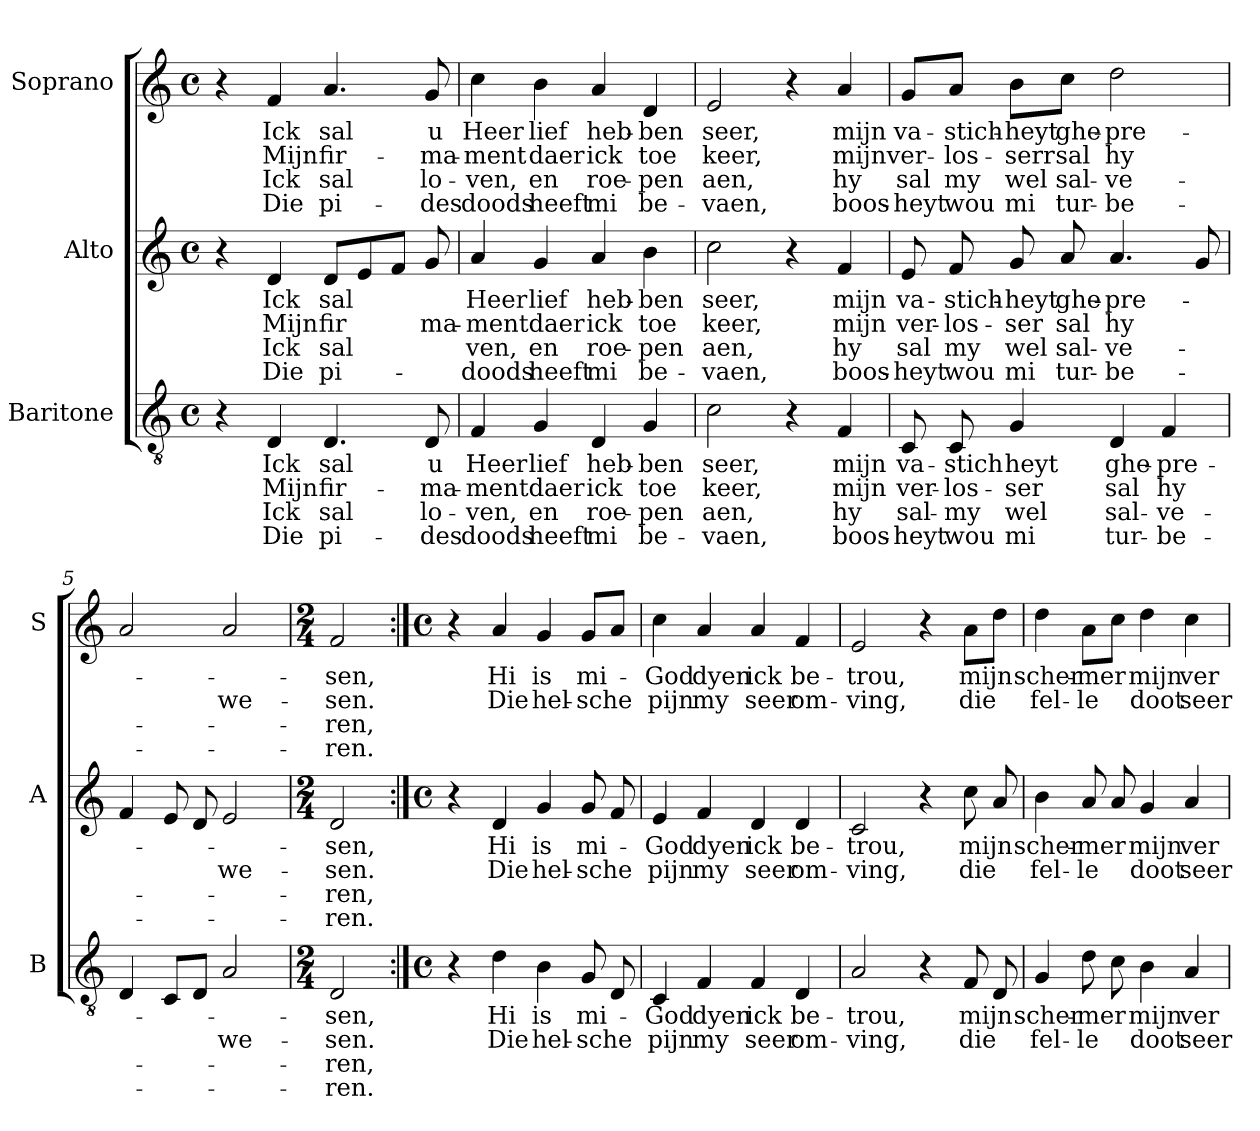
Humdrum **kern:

**kern	**text	**text	**text	**text	**kern	**text	**text	**text	**text	**kern	**text	**text	**text	**text
*part3	*part3	*part3	*part3	*part3	*part2	*part2	*part2	*part2	*part2	*part1	*part1	*part1	*part1	*part1
*staff3	*staff3	*staff3	*staff3	*staff3	*staff2	*staff2	*staff2	*staff2	*staff2	*staff1	*staff1	*staff1	*staff1	*staff1
*I"Baritone	*	*	*	*	*I"Alto	*	*	*	*	*I"Soprano	*	*	*	*
*I'B	*	*	*	*	*I'A	*	*	*	*	*I'S	*	*	*	*
*clefGv2	*	*	*	*	*clefG2	*	*	*	*	*clefG2	*	*	*	*
*k[]	*	*	*	*	*k[]	*	*	*	*	*k[]	*	*	*	*
*C:	*	*	*	*	*C:	*	*	*	*	*C:	*	*	*	*
*M4/4	*	*	*	*	*M4/4	*	*	*	*	*M4/4	*	*	*	*
*met(c)	*	*	*	*	*met(c)	*	*	*	*	*met(c)	*	*	*	*
=1	=1	=1	=1	=1	=1	=1	=1	=1	=1	=1	=1	=1	=1	=1
!	!LO:LY:b	!	!LO:LY:b	!	!	!LO:LY:b	!	!LO:LY:b	!	!	!LO:LY:b	!	!LO:LY:b	!
4r	1)	.	2)	.	4r	1)	.	2)	.	4r	1)	.	2)	.
!	!LO:LY:b	!LO:LY:b	!LO:LY:b	!LO:LY:b	!	!LO:LY:b	!LO:LY:b	!LO:LY:b	!LO:LY:b	!	!LO:LY:b	!LO:LY:b	!LO:LY:b	!LO:LY:b
4D/	Ick	Mijn	Ick	Die	4d/	Ick	Mijn	Ick	Die	4f/	Ick	Mijn	Ick	Die
!	!LO:LY:b	!LO:LY:b	!LO:LY:b	!LO:LY:b	!	!LO:LY:b	!LO:LY:b	!LO:LY:b	!LO:LY:b	!	!LO:LY:b	!LO:LY:b	!LO:LY:b	!LO:LY:b
4.D/	sal	fir-	sal	pi-	8d/L	sal	fir	sal	pi-	4.a/	sal	fir-	sal	pi-
.	.	.	.	.	8e/	.	.	.	.	.	.	.	.	.
.	.	.	.	.	8f/J	.	.	.	.	.	.	.	.	.
!	!LO:LY:b	!LO:LY:b	!LO:LY:b	!LO:LY:b	!	!	!LO:LY:b	!	!	!	!LO:LY:b	!LO:LY:b	!LO:LY:b	!LO:LY:b
8D/	u	-ma-	lo-	-des	8g/	.	ma-	.	.	8g/	u	-ma-	lo-	-des
=2	=2	=2	=2	=2	=2	=2	=2	=2	=2	=2	=2	=2	=2	=2
!	!LO:LY:b	!LO:LY:b	!LO:LY:b	!LO:LY:b	!	!LO:LY:b	!LO:LY:b	!LO:LY:b	!LO:LY:b	!	!LO:LY:b	!LO:LY:b	!LO:LY:b	!LO:LY:b
4F/	Heer	-ment	-ven,	doods	4a/	Heer	-ment	ven,	-doods	4cc\	Heer	-ment	-ven,	doods
!	!LO:LY:b	!LO:LY:b	!LO:LY:b	!LO:LY:b	!	!LO:LY:b	!LO:LY:b	!LO:LY:b	!LO:LY:b	!	!LO:LY:b	!LO:LY:b	!LO:LY:b	!LO:LY:b
4G/	lief	daer	en	heeft	4g/	lief	daer	en	heeft	4b\	lief	daer	en	heeft
!	!LO:LY:b	!LO:LY:b	!LO:LY:b	!LO:LY:b	!	!LO:LY:b	!LO:LY:b	!LO:LY:b	!LO:LY:b	!	!LO:LY:b	!LO:LY:b	!LO:LY:b	!LO:LY:b
4D/	heb-	ick	roe-	mi	4a/	heb-	ick	roe-	mi	4a/	heb-	ick	roe-	mi
!	!LO:LY:b	!LO:LY:b	!LO:LY:b	!LO:LY:b	!	!LO:LY:b	!LO:LY:b	!LO:LY:b	!LO:LY:b	!	!LO:LY:b	!LO:LY:b	!LO:LY:b	!LO:LY:b
4G/	-ben	toe	-pen	be-	4b\	-ben	toe	-pen	be-	4d/	-ben	toe	-pen	be-
=3	=3	=3	=3	=3	=3	=3	=3	=3	=3	=3	=3	=3	=3	=3
!	!LO:LY:b	!LO:LY:b	!LO:LY:b	!LO:LY:b	!	!LO:LY:b	!LO:LY:b	!LO:LY:b	!LO:LY:b	!	!LO:LY:b	!LO:LY:b	!LO:LY:b	!LO:LY:b
2c\	seer,	keer,	aen,	-vaen,	2cc\	seer,	keer,	aen,	-vaen,	2e/	seer,	keer,	aen,	-vaen,
4r	.	.	.	.	4r	.	.	.	.	4r	.	.	.	.
!	!LO:LY:b	!LO:LY:b	!LO:LY:b	!LO:LY:b	!	!LO:LY:b	!LO:LY:b	!LO:LY:b	!LO:LY:b	!	!LO:LY:b	!LO:LY:b	!LO:LY:b	!LO:LY:b
4F/	mijn	mijn	hy	boos-	4f/	mijn	mijn	hy	boos-	4a/	mijn	mijn	hy	boos-
=4	=4	=4	=4	=4	=4	=4	=4	=4	=4	=4	=4	=4	=4	=4
!	!LO:LY:b	!LO:LY:b	!LO:LY:b	!LO:LY:b	!	!LO:LY:b	!LO:LY:b	!LO:LY:b	!LO:LY:b	!	!LO:LY:b	!LO:LY:b	!LO:LY:b	!LO:LY:b
8C/	va-	ver-	sal-	-heyt	8e/	va-	ver-	sal	-heyt	8g/L	va-	ver-	sal	-heyt
!	!LO:LY:b	!LO:LY:b	!LO:LY:b	!LO:LY:b	!	!LO:LY:b	!LO:LY:b	!LO:LY:b	!LO:LY:b	!	!LO:LY:b	!LO:LY:b	!LO:LY:b	!LO:LY:b
8C/	-stich	-los-	-my	wou	8f/	-stich-	-los-	my	wou	8a/J	-stich-	-los-	my	wou
!	!LO:LY:b	!LO:LY:b	!LO:LY:b	!LO:LY:b	!	!LO:LY:b	!LO:LY:b	!LO:LY:b	!LO:LY:b	!	!LO:LY:b	!LO:LY:b	!LO:LY:b	!LO:LY:b
4G/	heyt	-ser	wel	mi	8g/	-heyt	-ser	wel	mi	8b\L	-heyt	-serr	wel	mi
!	!	!	!	!	!	!LO:LY:b	!LO:LY:b	!LO:LY:b	!LO:LY:b	!	!LO:LY:b	!LO:LY:b	!LO:LY:b	!LO:LY:b
.	.	.	.	.	8a/	ghe-	sal	sal-	tur-	8cc\J	ghe-	sal	sal-	tur-
!	!LO:LY:b	!LO:LY:b	!LO:LY:b	!LO:LY:b	!	!LO:LY:b	!LO:LY:b	!LO:LY:b	!LO:LY:b	!	!LO:LY:b	!LO:LY:b	!LO:LY:b	!LO:LY:b
4D/	ghe-	sal	sal-	tur-	4.a/	-pre-	hy	-ve-	-be-	2dd\	-pre-	hy	-ve-	-be-
!	!LO:LY:b	!LO:LY:b	!LO:LY:b	!LO:LY:b	!	!	!	!	!	!	!	!	!	!
4F/	-pre-	hy	-ve-	-be-	.	.	.	.	.	.	.	.	.	.
.	.	.	.	.	8g/	.	.	.	.	.	.	.	.	.
!!LO:LB:g=z
=5	=5	=5	=5	=5	=5	=5	=5	=5	=5	=5	=5	=5	=5	=5
4D/	.	.	.	.	4f/	.	.	.	.	2a/	.	.	.	.
8C/L	.	.	.	.	8e/	.	.	.	.	.	.	.	.	.
8D/J	.	.	.	.	8d/	.	.	.	.	.	.	.	.	.
!	!	!LO:LY:b	!	!	!	!	!LO:LY:b	!	!	!	!	!LO:LY:b	!	!
2A/	.	we-	.	.	2e/	.	we-	.	.	2a/	.	we-	.	.
=6	=6	=6	=6	=6	=6	=6	=6	=6	=6	=6	=6	=6	=6	=6
*M2/4	*	*	*	*	*M2/4	*	*	*	*	*M2/4	*	*	*	*
!	!LO:LY:b	!LO:LY:b	!LO:LY:b	!LO:LY:b	!	!LO:LY:b	!LO:LY:b	!LO:LY:b	!LO:LY:b	!	!LO:LY:b	!LO:LY:b	!LO:LY:b	!LO:LY:b
2D/	-sen,	-sen.	-ren,	-ren.	2d/	-sen,	-sen.	-ren,	-ren.	2f/	-sen,	-sen.	-ren,	-ren.
=7:|!	=7:|!	=7:|!	=7:|!	=7:|!	=7:|!	=7:|!	=7:|!	=7:|!	=7:|!	=7:|!	=7:|!	=7:|!	=7:|!	=7:|!
*M4/4	*	*	*	*	*M4/4	*	*	*	*	*M4/4	*	*	*	*
*met(c)	*	*	*	*	*met(c)	*	*	*	*	*met(c)	*	*	*	*
4r	.	.	.	.	4r	.	.	.	.	4r	.	.	.	.
!	!LO:LY:b	!LO:LY:b	!	!	!	!LO:LY:b	!LO:LY:b	!	!	!	!LO:LY:b	!LO:LY:b	!	!
4d\	Hi	Die	.	.	4d/	Hi	Die	.	.	4a/	Hi	Die	.	.
!	!LO:LY:b	!LO:LY:b	!	!	!	!LO:LY:b	!LO:LY:b	!	!	!	!LO:LY:b	!LO:LY:b	!	!
4B\	is	hel-	.	.	4g/	is	hel-	.	.	4g/	is	hel-	.	.
!	!LO:LY:b	!LO:LY:b	!	!	!	!LO:LY:b	!LO:LY:b	!	!	!	!LO:LY:b	!LO:LY:b	!	!
8G/	mi-	-sche	.	.	8g/	mi-	-sche	.	.	8g/L	mi-	-sche	.	.
8D/	.	.	.	.	8f/	.	.	.	.	8a/J	.	.	.	.
=8	=8	=8	=8	=8	=8	=8	=8	=8	=8	=8	=8	=8	=8	=8
!	!LO:LY:b	!LO:LY:b	!	!	!	!LO:LY:b	!LO:LY:b	!	!	!	!LO:LY:b	!LO:LY:b	!	!
4C/	God	pijn	.	.	4e/	God	pijn	.	.	4cc\	God	pijn	.	.
!	!LO:LY:b	!LO:LY:b	!	!	!	!LO:LY:b	!LO:LY:b	!	!	!	!LO:LY:b	!LO:LY:b	!	!
4F/	dyen	my	.	.	4f/	dyen	my	.	.	4a/	dyen	my	.	.
!	!LO:LY:b	!LO:LY:b	!	!	!	!LO:LY:b	!LO:LY:b	!	!	!	!LO:LY:b	!LO:LY:b	!	!
4F/	ick	seer	.	.	4d/	ick	seer	.	.	4a/	ick	seer	.	.
!	!LO:LY:b	!LO:LY:b	!	!	!	!LO:LY:b	!LO:LY:b	!	!	!	!LO:LY:b	!LO:LY:b	!	!
4D/	be-	om-	.	.	4d/	be-	om-	.	.	4f/	be-	om-	.	.
=9	=9	=9	=9	=9	=9	=9	=9	=9	=9	=9	=9	=9	=9	=9
!	!LO:LY:b	!LO:LY:b	!	!	!	!LO:LY:b	!LO:LY:b	!	!	!	!LO:LY:b	!LO:LY:b	!	!
2A/	-trou,	-ving,	.	.	2c/	-trou,	-ving,	.	.	2e/	-trou,	-ving,	.	.
4r	.	.	.	.	4r	.	.	.	.	4r	.	.	.	.
!	!LO:LY:b	!LO:LY:b	!	!	!	!LO:LY:b	!LO:LY:b	!	!	!	!LO:LY:b	!LO:LY:b	!	!
8F/	mijn	die	.	.	8cc\	mijn	die	.	.	8a\L	mijn	die	.	.
8D/	.	.	.	.	8a/	.	.	.	.	8dd\J	.	.	.	.
!!LO:PB:g=z
=10	=10	=10	=10	=10	=10	=10	=10	=10	=10	=10	=10	=10	=10	=10
!	!LO:LY:b	!LO:LY:b	!	!	!	!LO:LY:b	!LO:LY:b	!	!	!	!LO:LY:b	!LO:LY:b	!	!
4G/	-scher-	fel-	.	.	4b\	-scher-	fel-	.	.	4dd\	-scher-	fel-	.	.
!	!LO:LY:b	!LO:LY:b	!	!	!	!LO:LY:b	!LO:LY:b	!	!	!	!LO:LY:b	!LO:LY:b	!	!
8d\	-mer	-le	.	.	8a/	-mer	-le	.	.	8a\L	-mer	-le	.	.
8c\	.	.	.	.	8a/	.	.	.	.	8cc\J	.	.	.	.
!	!LO:LY:b	!LO:LY:b	!	!	!	!LO:LY:b	!LO:LY:b	!	!	!	!LO:LY:b	!LO:LY:b	!	!
4B\	mijn	doot	.	.	4g/	mijn	doot	.	.	4dd\	mijn	doot	.	.
!	!LO:LY:b	!LO:LY:b	!	!	!	!LO:LY:b	!LO:LY:b	!	!	!	!LO:LY:b	!LO:LY:b	!	!
4A/	ver-	seer	.	.	4a/	ver-	seer	.	.	4cc\	ver-	seer	.	.
=	=	=	=	=	=	=	=	=	=	=	=	=	=	=
*-	*-	*-	*-	*-	*-	*-	*-	*-	*-	*-	*-	*-	*-	*-
